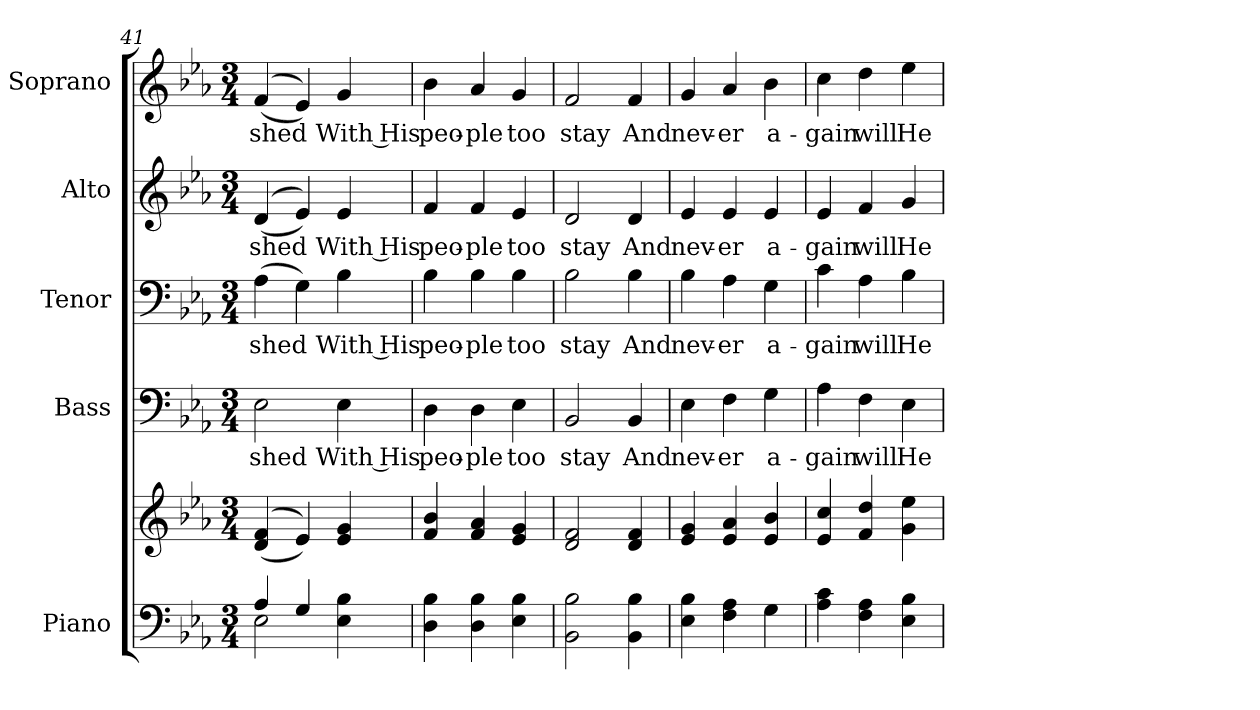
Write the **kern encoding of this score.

**kern	**kern	**kern	**text	**kern	**text	**kern	**text	**kern	**text
*part5	*part5	*part4	*part4	*part3	*part3	*part2	*part2	*part1	*part1
*staff6	*staff5	*staff4	*staff4	*staff3	*staff3	*staff2	*staff2	*staff1	*staff1
*I"Piano	*	*I"Bass	*	*I"Tenor	*	*I"Alto	*	*I"Soprano	*
*I'Pno.	*	*I'B.	*	*I'T.	*	*I'A.	*	*I'S.	*
*clefF4	*clefG2	*clefF4	*	*clefF4	*	*clefG2	*	*clefG2	*
*k[b-e-a-]	*k[b-e-a-]	*k[b-e-a-]	*	*k[b-e-a-]	*	*k[b-e-a-]	*	*k[b-e-a-]	*
*E-:	*E-:	*E-:	*	*E-:	*	*E-:	*	*E-:	*
*M3/4	*M3/4	*M3/4	*	*M3/4	*	*M3/4	*	*M3/4	*
=41	=41	=41	=41	=41	=41	=41	=41	=41	=41
*^	*	*	*	*	*	*	*	*	*
!	!	!	!	!LO:LY:b:color=#000000	!	!	!	!	!	!
!	!	!	!	!	!	!LO:LY:b:color=#000000	!	!	!	!
!	!	!	!	!	!	!	!	!LO:LY:b:color=#000000	!	!
!	!	!	!	!	!	!	!	!	!	!LO:LY:b:color=#000000
4A-i/	2E-i\	((4di/ 4fi	2E-i\	shed	(4A-i\	shed	((4di/	shed	((4fi/	shed
4Gi/	.	4e-i/))	.	.	4Gi\)	.	4e-i/))	.	4e-i/))	.
!	!	!	!	!LO:LY:b:color=#000000	!	!	!	!	!	!
!	!	!	!	!	!	!LO:LY:b:color=#000000	!	!	!	!
!	!	!	!	!	!	!	!	!LO:LY:b:color=#000000	!	!
!	!	!	!	!	!	!	!	!	!	!LO:LY:b:color=#000000
4E-i\ 4B-i	4ryy	4e-i/ 4gi	4E-i\	With His	4B-i\	With His	4e-i/	With His	4gi/	With His
*v	*v	*	*	*	*	*	*	*	*	*
!!LO:PB:g=z
=42	=42	=42	=42	=42	=42	=42	=42	=42	=42
*^	*	*	*	*	*	*	*	*	*
!	!	!	!	!LO:LY:b:color=#000000	!	!	!	!	!	!
*v	*v	*	*	*	*	*	*	*	*	*
*^	*	*	*	*	*	*	*	*	*
!	!	!	!	!	!	!LO:LY:b:color=#000000	!	!	!	!
*v	*v	*	*	*	*	*	*	*	*	*
*^	*	*	*	*	*	*	*	*	*
!	!	!	!	!	!	!	!	!LO:LY:b:color=#000000	!	!
*v	*v	*	*	*	*	*	*	*	*	*
*^	*	*	*	*	*	*	*	*	*
!	!	!	!	!	!	!	!	!	!	!LO:LY:b:color=#000000
*v	*v	*	*	*	*	*	*	*	*	*
4Di\ 4B-i	4fi/ 4b-i	4Di\	peo-	4B-i\	peo-	4fi/	peo-	4b-i\	peo-
!	!	!	!LO:LY:b:color=#000000	!	!	!	!	!	!
!	!	!	!	!	!LO:LY:b:color=#000000	!	!	!	!
!	!	!	!	!	!	!	!LO:LY:b:color=#000000	!	!
!	!	!	!	!	!	!	!	!	!LO:LY:b:color=#000000
4Di\ 4B-i	4fi/ 4a-i	4Di\	-ple	4B-i\	-ple	4fi/	-ple	4a-i/	-ple
!	!	!	!LO:LY:b:color=#000000	!	!	!	!	!	!
!	!	!	!	!	!LO:LY:b:color=#000000	!	!	!	!
!	!	!	!	!	!	!	!LO:LY:b:color=#000000	!	!
!	!	!	!	!	!	!	!	!	!LO:LY:b:color=#000000
4E-i\ 4B-i	4e-i/ 4gi	4E-i\	too	4B-i\	too	4e-i/	too	4gi/	too
=43	=43	=43	=43	=43	=43	=43	=43	=43	=43
!	!	!	!LO:LY:b:color=#000000	!	!	!	!	!	!
!	!	!	!	!	!LO:LY:b:color=#000000	!	!	!	!
!	!	!	!	!	!	!	!LO:LY:b:color=#000000	!	!
!	!	!	!	!	!	!	!	!	!LO:LY:b:color=#000000
2BB-i\ 2B-i	2di/ 2fi	2BB-i/	stay	2B-i\	stay	2di/	stay	2fi/	stay
!	!	!	!LO:LY:b:color=#000000	!	!	!	!	!	!
!	!	!	!	!	!LO:LY:b:color=#000000	!	!	!	!
!	!	!	!	!	!	!	!LO:LY:b:color=#000000	!	!
!	!	!	!	!	!	!	!	!	!LO:LY:b:color=#000000
4BB-i\ 4B-i	4di/ 4fi	4BB-i/	And	4B-i\	And	4di/	And	4fi/	And
=44	=44	=44	=44	=44	=44	=44	=44	=44	=44
!	!	!	!LO:LY:b:color=#000000	!	!	!	!	!	!
!	!	!	!	!	!LO:LY:b:color=#000000	!	!	!	!
!	!	!	!	!	!	!	!LO:LY:b:color=#000000	!	!
!	!	!	!	!	!	!	!	!	!LO:LY:b:color=#000000
4E-i\ 4B-i	4e-i/ 4gi	4E-i\	nev-	4B-i\	nev-	4e-i/	nev-	4gi/	nev-
!	!	!	!LO:LY:b:color=#000000	!	!	!	!	!	!
!	!	!	!	!	!LO:LY:b:color=#000000	!	!	!	!
!	!	!	!	!	!	!	!LO:LY:b:color=#000000	!	!
!	!	!	!	!	!	!	!	!	!LO:LY:b:color=#000000
4Fi\ 4A-i	4e-i/ 4a-i	4Fi\	-er	4A-i\	-er	4e-i/	-er	4a-i/	-er
!	!	!	!LO:LY:b:color=#000000	!	!	!	!	!	!
!	!	!	!	!	!LO:LY:b:color=#000000	!	!	!	!
!	!	!	!	!	!	!	!LO:LY:b:color=#000000	!	!
!	!	!	!	!	!	!	!	!	!LO:LY:b:color=#000000
4Gi\	4e-i/ 4b-i	4Gi\	a-	4Gi\	a-	4e-i/	a-	4b-i\	a-
!!LO:PB:g=z
=45	=45	=45	=45	=45	=45	=45	=45	=45	=45
!	!	!	!LO:LY:b:color=#000000	!	!	!	!	!	!
!	!	!	!	!	!LO:LY:b:color=#000000	!	!	!	!
!	!	!	!	!	!	!	!LO:LY:b:color=#000000	!	!
!	!	!	!	!	!	!	!	!	!LO:LY:b:color=#000000
4A-i\ 4ci	4e-i/ 4cci	4A-i\	-gain	4ci\	-gain	4e-i/	-gain	4cci\	-gain
!	!	!	!LO:LY:b:color=#000000	!	!	!	!	!	!
!	!	!	!	!	!LO:LY:b:color=#000000	!	!	!	!
!	!	!	!	!	!	!	!LO:LY:b:color=#000000	!	!
!	!	!	!	!	!	!	!	!	!LO:LY:b:color=#000000
4Fi\ 4A-i	4fi/ 4ddi	4Fi\	will	4A-i\	will	4fi/	will	4ddi\	will
!	!	!	!LO:LY:b:color=#000000	!	!	!	!	!	!
!	!	!	!	!	!LO:LY:b:color=#000000	!	!	!	!
!	!	!	!	!	!	!	!LO:LY:b:color=#000000	!	!
!	!	!	!	!	!	!	!	!	!LO:LY:b:color=#000000
4E-i\ 4B-i	4gi\ 4ee-i	4E-i\	He	4B-i\	He	4gi/	He	4ee-i\	He
=	=	=	=	=	=	=	=	=	=
*-	*-	*-	*-	*-	*-	*-	*-	*-	*-
